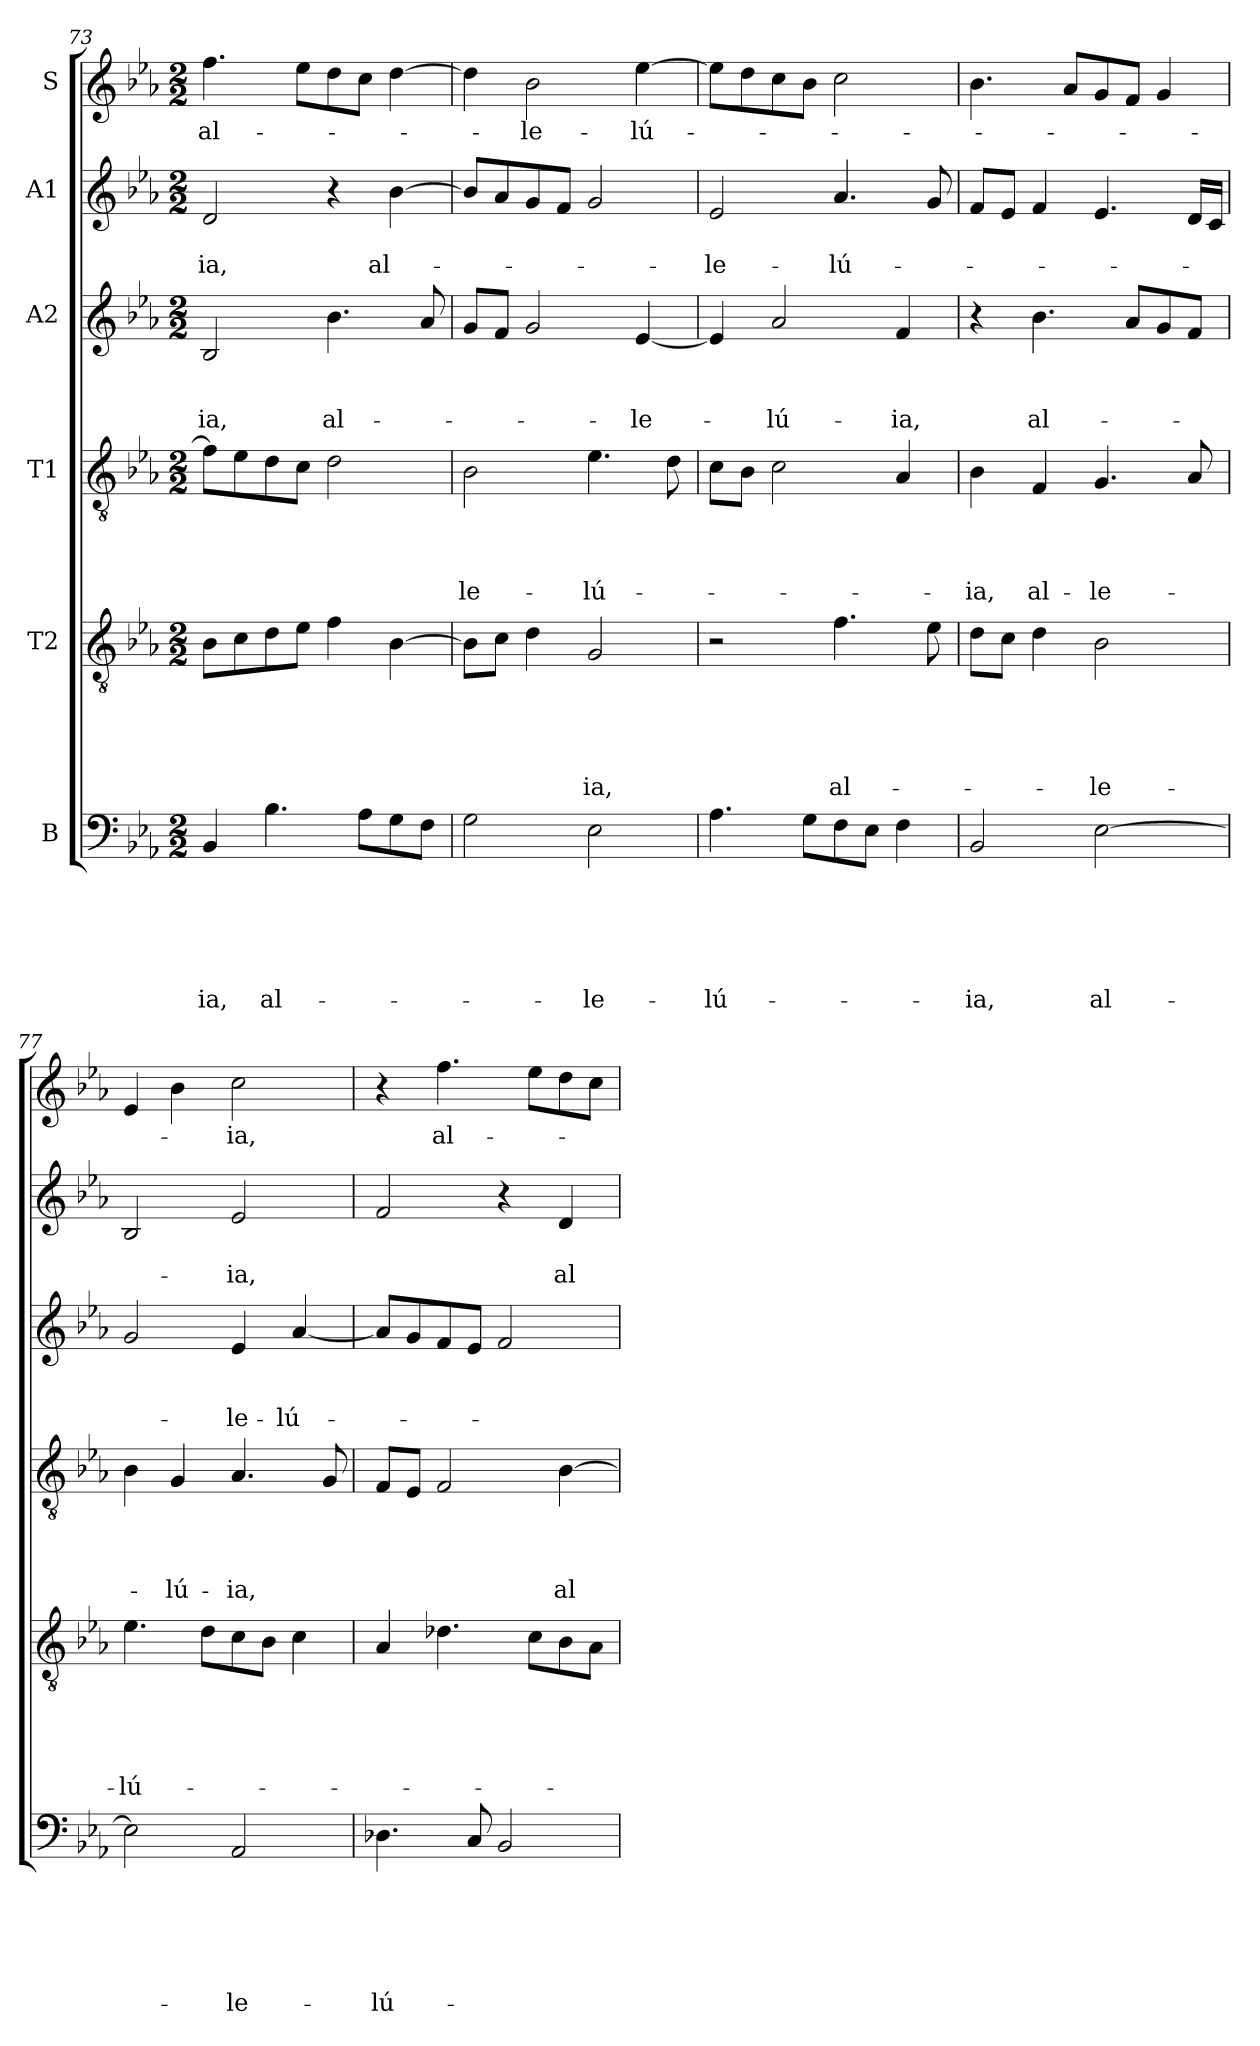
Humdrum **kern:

**kern	**text	**text	**text	**text	**text	**text	**kern	**text	**text	**text	**text	**text	**kern	**text	**text	**text	**text	**kern	**text	**text	**text	**kern	**text	**text	**kern	**text
*part6	*part6	*part6	*part6	*part6	*part6	*part6	*part5	*part5	*part5	*part5	*part5	*part5	*part4	*part4	*part4	*part4	*part4	*part3	*part3	*part3	*part3	*part2	*part2	*part2	*part1	*part1
*staff6	*staff6	*staff6	*staff6	*staff6	*staff6	*staff6	*staff5	*staff5	*staff5	*staff5	*staff5	*staff5	*staff4	*staff4	*staff4	*staff4	*staff4	*staff3	*staff3	*staff3	*staff3	*staff2	*staff2	*staff2	*staff1	*staff1
*I"B	*	*	*	*	*	*	*I"T2	*	*	*	*	*	*I"T1	*	*	*	*	*I"A2	*	*	*	*I"A1	*	*	*I"S	*
!!LO:PB:g=z
*clefF4	*	*	*	*	*	*	*clefGv2	*	*	*	*	*	*clefGv2	*	*	*	*	*clefG2	*	*	*	*clefG2	*	*	*clefG2	*
*k[b-e-a-]	*	*	*	*	*	*	*k[b-e-a-]	*	*	*	*	*	*k[b-e-a-]	*	*	*	*	*k[b-e-a-]	*	*	*	*k[b-e-a-]	*	*	*k[b-e-a-]	*
*E-:	*	*	*	*	*	*	*E-:	*	*	*	*	*	*E-:	*	*	*	*	*E-:	*	*	*	*E-:	*	*	*E-:	*
*M2/2	*	*	*	*	*	*	*M2/2	*	*	*	*	*	*M2/2	*	*	*	*	*M2/2	*	*	*	*M2/2	*	*	*M2/2	*
=73	=73	=73	=73	=73	=73	=73	=73	=73	=73	=73	=73	=73	=73	=73	=73	=73	=73	=73	=73	=73	=73	=73	=73	=73	=73	=73
!	!	!	!	!	!	!LO:LY:b	!	!	!	!	!	!	!	!	!	!	!	!	!	!	!LO:LY:b	!	!	!LO:LY:b	!	!LO:LY:b
4BB-/	.	.	.	.	.	-ia,	8B-\L	.	.	.	.	.	8f\L]	.	.	.	.	2B-/	.	.	-ia,	2d/	.	-ia,	4.ff\	al-
.	.	.	.	.	.	.	8c\	.	.	.	.	.	8e-\	.	.	.	.	.	.	.	.	.	.	.	.	.
!	!	!	!	!	!	!LO:LY:b	!	!	!	!	!	!	!	!	!	!	!	!	!	!	!	!	!	!	!	!
4.B-\	.	.	.	.	.	al-	8d\	.	.	.	.	.	8d\	.	.	.	.	.	.	.	.	.	.	.	.	.
.	.	.	.	.	.	.	8e-\J	.	.	.	.	.	8c\J	.	.	.	.	.	.	.	.	.	.	.	8ee-\L	.
!	!	!	!	!	!	!	!	!	!	!	!	!	!	!	!	!	!	!	!	!	!LO:LY:b	!	!	!	!	!
.	.	.	.	.	.	.	4f\	.	.	.	.	.	2d\	.	.	.	.	4.b-\	.	.	al-	4r	.	.	8dd\	.
8A-\L	.	.	.	.	.	.	.	.	.	.	.	.	.	.	.	.	.	.	.	.	.	.	.	.	8cc\J	.
!	!	!	!	!	!	!	!	!	!	!	!	!	!	!	!	!	!	!	!	!	!	!	!	!LO:LY:b	!	!
8G\	.	.	.	.	.	.	[4B-\	.	.	.	.	.	.	.	.	.	.	.	.	.	.	[4b-\	.	al-	[4dd\	.
8F\J	.	.	.	.	.	.	.	.	.	.	.	.	.	.	.	.	.	8a-/	.	.	.	.	.	.	.	.
=74	=74	=74	=74	=74	=74	=74	=74	=74	=74	=74	=74	=74	=74	=74	=74	=74	=74	=74	=74	=74	=74	=74	=74	=74	=74	=74
!	!	!	!	!	!	!	!	!	!	!	!	!	!	!	!	!	!LO:LY:b	!	!	!	!	!	!	!	!	!
2G\	.	.	.	.	.	.	8B-\L]	.	.	.	.	.	2B-\	.	.	.	-le-	8g/L	.	.	.	8b-/L]	.	.	4dd\]	.
.	.	.	.	.	.	.	8c\J	.	.	.	.	.	.	.	.	.	.	8f/J	.	.	.	8a-/	.	.	.	.
!	!	!	!	!	!	!	!	!	!	!	!	!	!	!	!	!	!	!	!	!	!	!	!	!	!	!LO:LY:b
.	.	.	.	.	.	.	4d\	.	.	.	.	.	.	.	.	.	.	2g/	.	.	.	8g/	.	.	2b-\	-le-
.	.	.	.	.	.	.	.	.	.	.	.	.	.	.	.	.	.	.	.	.	.	8f/J	.	.	.	.
!	!	!	!	!	!	!LO:LY:b	!	!	!	!	!	!LO:LY:b	!	!	!	!	!LO:LY:b	!	!	!	!	!	!	!	!	!
2E-\	.	.	.	.	.	-le-	2G/	.	.	.	.	-ia,	4.e-\	.	.	.	-lú-	.	.	.	.	2g/	.	.	.	.
!	!	!	!	!	!	!	!	!	!	!	!	!	!	!	!	!	!	!	!	!	!LO:LY:b	!	!	!	!	!LO:LY:b
.	.	.	.	.	.	.	.	.	.	.	.	.	.	.	.	.	.	[4e-/	.	.	-le-	.	.	.	[4ee-\	-lú-
.	.	.	.	.	.	.	.	.	.	.	.	.	8d\	.	.	.	.	.	.	.	.	.	.	.	.	.
=75	=75	=75	=75	=75	=75	=75	=75	=75	=75	=75	=75	=75	=75	=75	=75	=75	=75	=75	=75	=75	=75	=75	=75	=75	=75	=75
!	!	!	!	!	!	!LO:LY:b	!	!	!	!	!	!	!	!	!	!	!	!	!	!	!	!	!	!LO:LY:b	!	!
4.A-\	.	.	.	.	.	-lú-	2r	.	.	.	.	.	8c\L	.	.	.	.	4e-/]	.	.	.	2e-/	.	-le-	8ee-\L]	.
.	.	.	.	.	.	.	.	.	.	.	.	.	8B-\J	.	.	.	.	.	.	.	.	.	.	.	8dd\	.
!	!	!	!	!	!	!	!	!	!	!	!	!	!	!	!	!	!	!	!	!	!LO:LY:b	!	!	!	!	!
.	.	.	.	.	.	.	.	.	.	.	.	.	2c\	.	.	.	.	2a-/	.	.	-lú-	.	.	.	8cc\	.
8G\L	.	.	.	.	.	.	.	.	.	.	.	.	.	.	.	.	.	.	.	.	.	.	.	.	8b-\J	.
!	!	!	!	!	!	!	!	!	!	!	!	!LO:LY:b	!	!	!	!	!	!	!	!	!	!	!	!LO:LY:b	!	!
8F\	.	.	.	.	.	.	4.f\	.	.	.	.	al-	.	.	.	.	.	.	.	.	.	4.a-/	.	-lú-	2cc\	.
8E-\J	.	.	.	.	.	.	.	.	.	.	.	.	.	.	.	.	.	.	.	.	.	.	.	.	.	.
!	!	!	!	!	!	!	!	!	!	!	!	!	!	!	!	!	!	!	!	!	!LO:LY:b	!	!	!	!	!
4F\	.	.	.	.	.	.	.	.	.	.	.	.	4A-/	.	.	.	.	4f/	.	.	-ia,	.	.	.	.	.
.	.	.	.	.	.	.	8e-\	.	.	.	.	.	.	.	.	.	.	.	.	.	.	8g/	.	.	.	.
=76	=76	=76	=76	=76	=76	=76	=76	=76	=76	=76	=76	=76	=76	=76	=76	=76	=76	=76	=76	=76	=76	=76	=76	=76	=76	=76
!	!	!	!	!	!	!LO:LY:b	!	!	!	!	!	!	!	!	!	!	!LO:LY:b	!	!	!	!	!	!	!	!	!
2BB-/	.	.	.	.	.	-ia,	8d\L	.	.	.	.	.	4B-\	.	.	.	-ia,	4r	.	.	.	8f/L	.	.	4.b-\	.
.	.	.	.	.	.	.	8c\J	.	.	.	.	.	.	.	.	.	.	.	.	.	.	8e-/J	.	.	.	.
!	!	!	!	!	!	!	!	!	!	!	!	!	!	!	!	!	!LO:LY:b	!	!	!	!LO:LY:b	!	!	!	!	!
.	.	.	.	.	.	.	4d\	.	.	.	.	.	4F/	.	.	.	al-	4.b-\	.	.	al-	4f/	.	.	.	.
.	.	.	.	.	.	.	.	.	.	.	.	.	.	.	.	.	.	.	.	.	.	.	.	.	8a-/L	.
!	!	!	!	!	!	!LO:LY:b	!	!	!	!	!	!LO:LY:b	!	!	!	!	!LO:LY:b	!	!	!	!	!	!	!	!	!
[2E-\	.	.	.	.	.	al-	2B-\	.	.	.	.	-le-	4.G/	.	.	.	-le-	.	.	.	.	4.e-/	.	.	8g/	.
.	.	.	.	.	.	.	.	.	.	.	.	.	.	.	.	.	.	8a-/L	.	.	.	.	.	.	8f/J	.
.	.	.	.	.	.	.	.	.	.	.	.	.	.	.	.	.	.	8g/	.	.	.	.	.	.	4g/	.
.	.	.	.	.	.	.	.	.	.	.	.	.	8A-/	.	.	.	.	8f/J	.	.	.	16d/LL	.	.	.	.
.	.	.	.	.	.	.	.	.	.	.	.	.	.	.	.	.	.	.	.	.	.	16c/JJ	.	.	.	.
=77	=77	=77	=77	=77	=77	=77	=77	=77	=77	=77	=77	=77	=77	=77	=77	=77	=77	=77	=77	=77	=77	=77	=77	=77	=77	=77
!	!	!	!	!	!	!	!	!	!	!	!	!LO:LY:b	!	!	!	!	!	!	!	!	!	!	!	!	!	!
2E-\]	.	.	.	.	.	.	4.e-\	.	.	.	.	-lú-	4B-\	.	.	.	.	2g/	.	.	.	2B-/	.	.	4e-/	.
!	!	!	!	!	!	!	!	!	!	!	!	!	!	!	!	!	!LO:LY:b	!	!	!	!	!	!	!	!	!
.	.	.	.	.	.	.	.	.	.	.	.	.	4G/	.	.	.	-lú-	.	.	.	.	.	.	.	4b-\	.
.	.	.	.	.	.	.	8d\L	.	.	.	.	.	.	.	.	.	.	.	.	.	.	.	.	.	.	.
!	!	!	!	!	!	!LO:LY:b	!	!	!	!	!	!	!	!	!	!	!LO:LY:b	!	!	!	!LO:LY:b	!	!	!LO:LY:b	!	!LO:LY:b
2AA-/	.	.	.	.	.	-le-	8c\	.	.	.	.	.	4.A-/	.	.	.	-ia,	4e-/	.	.	-le-	2e-/	.	-ia,	2cc\	-ia,
.	.	.	.	.	.	.	8B-\J	.	.	.	.	.	.	.	.	.	.	.	.	.	.	.	.	.	.	.
!	!	!	!	!	!	!	!	!	!	!	!	!	!	!	!	!	!	!	!	!	!LO:LY:b	!	!	!	!	!
.	.	.	.	.	.	.	4c\	.	.	.	.	.	.	.	.	.	.	[4a-/	.	.	-lú-	.	.	.	.	.
.	.	.	.	.	.	.	.	.	.	.	.	.	8G/	.	.	.	.	.	.	.	.	.	.	.	.	.
!!LO:PB:g=z
=78	=78	=78	=78	=78	=78	=78	=78	=78	=78	=78	=78	=78	=78	=78	=78	=78	=78	=78	=78	=78	=78	=78	=78	=78	=78	=78
!	!	!	!	!	!	!LO:LY:b	!	!	!	!	!	!	!	!	!	!	!	!	!	!	!	!	!	!	!	!
4.D-X\	.	.	.	.	.	-lú-	4A-/	.	.	.	.	.	8F/L	.	.	.	.	8a-/L]	.	.	.	2f/	.	.	4r	.
.	.	.	.	.	.	.	.	.	.	.	.	.	8E-/J	.	.	.	.	8g/	.	.	.	.	.	.	.	.
!	!	!	!	!	!	!	!	!	!	!	!	!	!	!	!	!	!	!	!	!	!	!	!	!	!	!LO:LY:b
.	.	.	.	.	.	.	4.d-i\	.	.	.	.	.	2F/	.	.	.	.	8f/	.	.	.	.	.	.	4.ff\	al-
8C/	.	.	.	.	.	.	.	.	.	.	.	.	.	.	.	.	.	8e-/J	.	.	.	.	.	.	.	.
2BB-/	.	.	.	.	.	.	.	.	.	.	.	.	.	.	.	.	.	2f/	.	.	.	4r	.	.	.	.
.	.	.	.	.	.	.	8c\L	.	.	.	.	.	.	.	.	.	.	.	.	.	.	.	.	.	8ee-\L	.
!	!	!	!	!	!	!	!	!	!	!	!	!	!	!	!	!	!LO:LY:b	!	!	!	!	!	!	!LO:LY:b	!	!
.	.	.	.	.	.	.	8B-\	.	.	.	.	.	[4B-\	.	.	.	al-	.	.	.	.	4d/	.	al-	8dd\	.
.	.	.	.	.	.	.	8A-\J	.	.	.	.	.	.	.	.	.	.	.	.	.	.	.	.	.	8cc\J	.
=	=	=	=	=	=	=	=	=	=	=	=	=	=	=	=	=	=	=	=	=	=	=	=	=	=	=
*-	*-	*-	*-	*-	*-	*-	*-	*-	*-	*-	*-	*-	*-	*-	*-	*-	*-	*-	*-	*-	*-	*-	*-	*-	*-	*-
